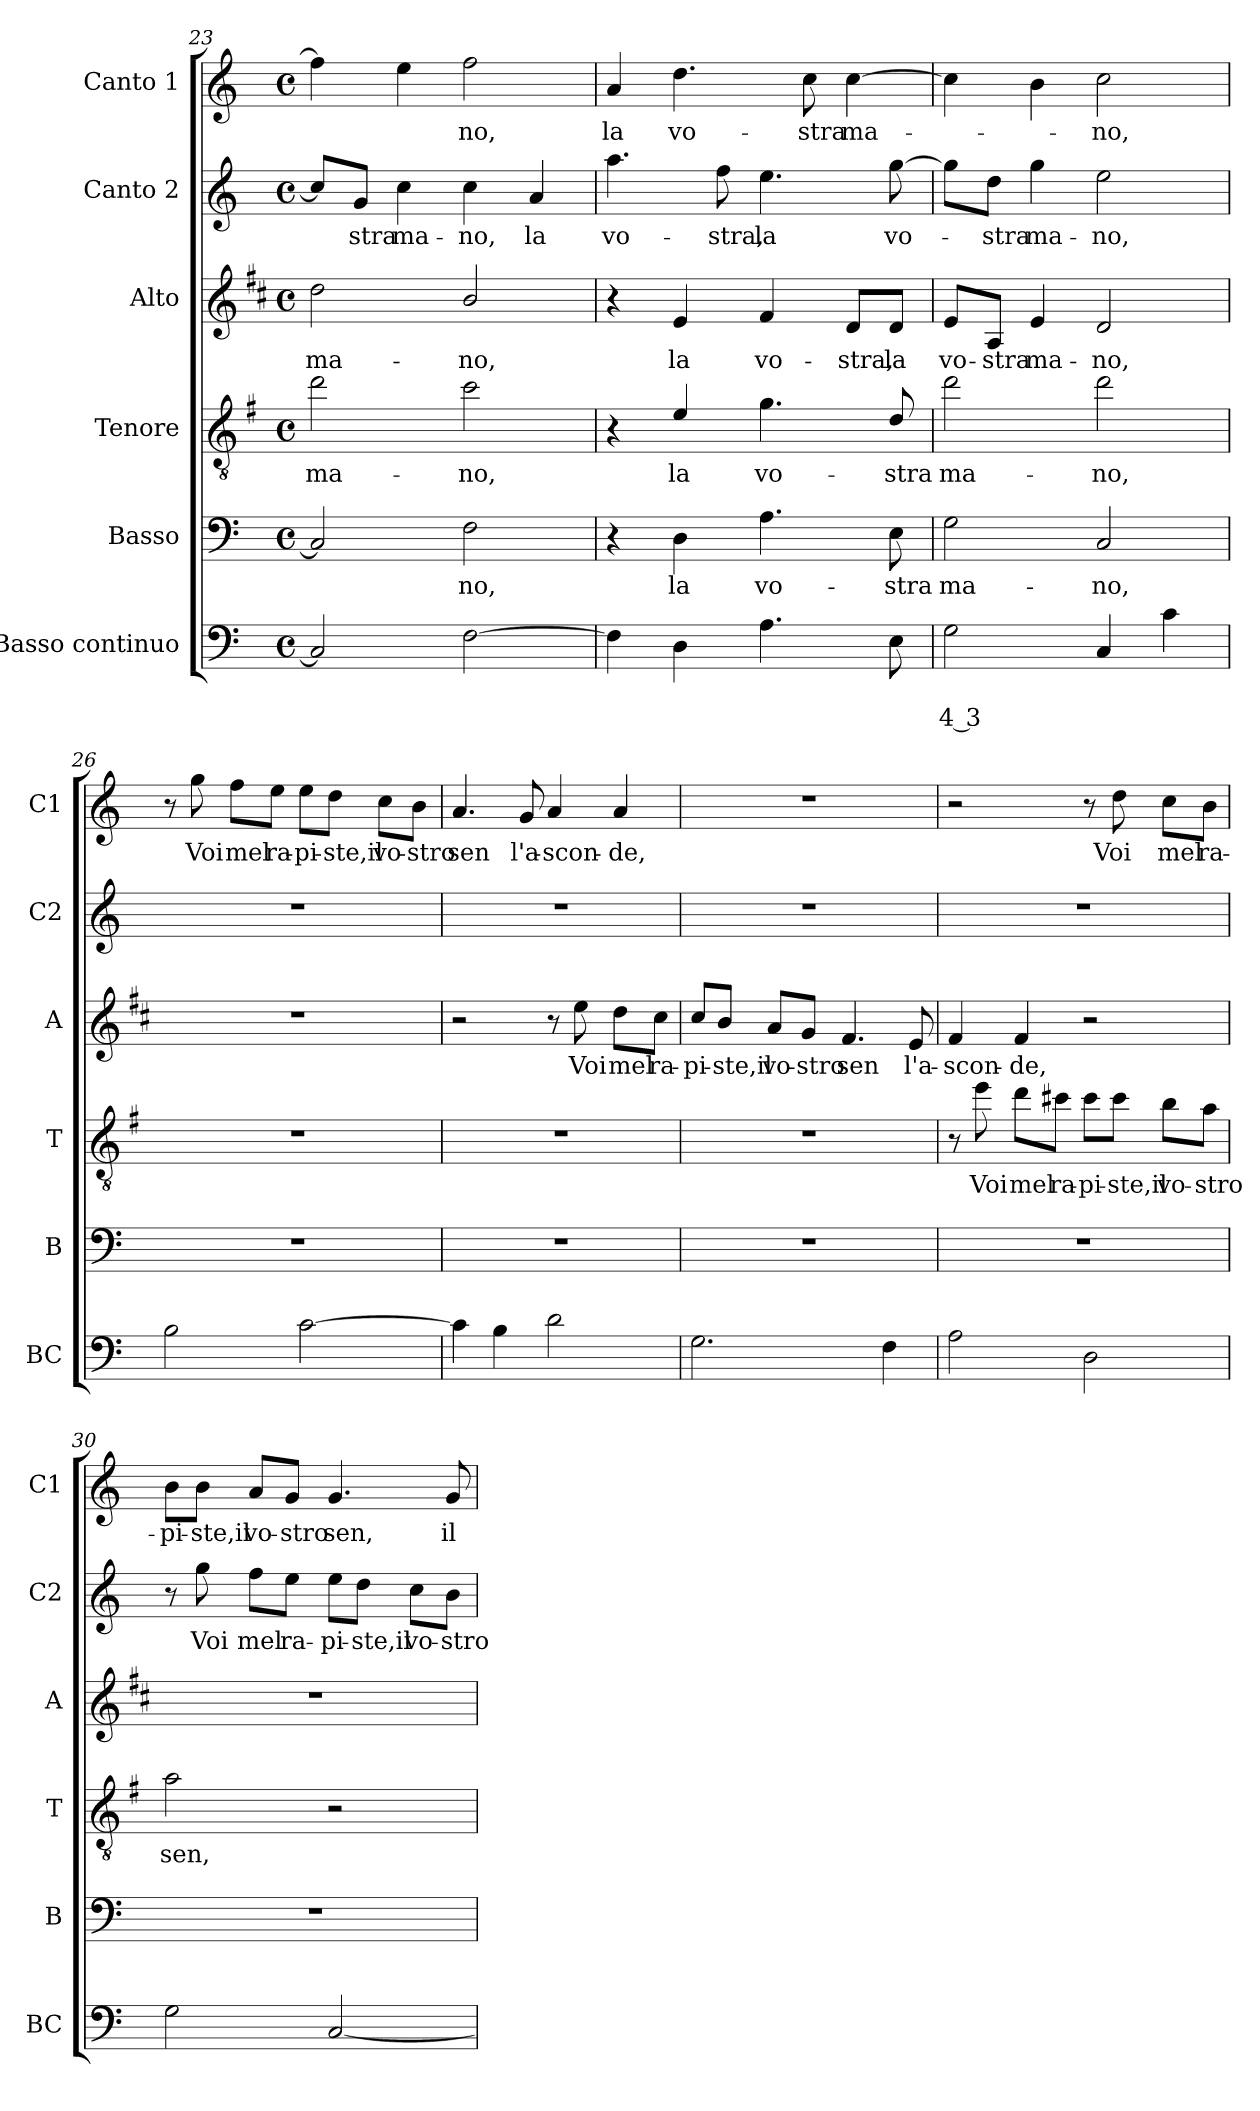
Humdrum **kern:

**kern	**text	**text	**kern	**text	**kern	**text	**kern	**text	**kern	**text	**kern	**text
*part6	*part6	*part6	*part5	*part5	*part4	*part4	*part3	*part3	*part2	*part2	*part1	*part1
*staff6	*staff6	*staff6	*staff5	*staff5	*staff4	*staff4	*staff3	*staff3	*staff2	*staff2	*staff1	*staff1
*I"Basso continuo	*	*	*I"Basso	*	*I"Tenore	*	*I"Alto	*	*I"Canto 2	*	*I"Canto 1	*
*I'BC	*	*	*I'B	*	*I'T	*	*I'A	*	*I'C2	*	*I'C1	*
!!LO:PB:g=z
*clefF4	*	*	*clefF4	*	*clefGv2	*	*clefG2	*	*clefG2	*	*clefG2	*
*	*	*	*	*	*ITrd4c7	*	*ITrd1c2	*	*	*	*	*
*k[]	*	*	*k[]	*	*k[]	*	*k[]	*	*k[]	*	*k[]	*
*C:	*	*	*C:	*	*C:	*	*C:	*	*C:	*	*C:	*
*M4/4	*	*	*M4/4	*	*M4/4	*	*M4/4	*	*M4/4	*	*M4/4	*
*met(c)	*	*	*met(c)	*	*met(c)	*	*met(c)	*	*met(c)	*	*met(c)	*
=23	=23	=23	=23	=23	=23	=23	=23	=23	=23	=23	=23	=23
!	!	!	!	!	!	!LO:LY:b	!	!LO:LY:b	!	!	!	!
2C/]	.	.	2C/]	.	2g\	ma-	2cc\	ma-	8cc/L]	.	4ff\]	.
!	!	!	!	!	!	!	!	!	!	!LO:LY:b	!	!
.	.	.	.	.	.	.	.	.	8g/J	-stra	.	.
!	!	!	!	!	!	!	!	!	!	!LO:LY:b	!	!
.	.	.	.	.	.	.	.	.	4cc\	ma-	4ee\	.
!	!	!	!	!LO:LY:b	!	!LO:LY:b	!	!LO:LY:b	!	!LO:LY:b	!	!LO:LY:b
[2F\	.	.	2F\	-no,	2f\	-no,	2a/	-no,	4cc\	-no,	2ff\	-no,
!	!	!	!	!	!	!	!	!	!	!LO:LY:b	!	!
.	.	.	.	.	.	.	.	.	4a/	la	.	.
=24	=24	=24	=24	=24	=24	=24	=24	=24	=24	=24	=24	=24
!	!	!	!	!	!	!	!	!	!	!LO:LY:b	!	!LO:LY:b
4F\]	.	.	4r	.	4r	.	4r	.	4.aa\	vo-	4a/	la
!	!	!	!	!LO:LY:b	!	!LO:LY:b	!	!LO:LY:b	!	!	!	!LO:LY:b
4D\	.	.	4D\	la	4A/	la	4d/	la	.	.	4.dd\	vo-
!	!	!	!	!	!	!	!	!	!	!LO:LY:b	!	!
.	.	.	.	.	.	.	.	.	8ff\	-stra,	.	.
!	!	!	!	!LO:LY:b	!	!LO:LY:b	!	!LO:LY:b	!	!LO:LY:b	!	!
4.A\	.	.	4.A\	vo-	4.c\	vo-	4e/	vo-	4.ee\	la	.	.
!	!	!	!	!	!	!	!	!	!	!	!	!LO:LY:b
.	.	.	.	.	.	.	.	.	.	.	8cc\	-stra
!	!	!	!	!	!	!	!	!LO:LY:b	!	!	!	!LO:LY:b
.	.	.	.	.	.	.	8c/L	-stra,	.	.	[4cc\	ma-
!	!	!	!	!LO:LY:b	!	!LO:LY:b	!	!LO:LY:b	!	!LO:LY:b	!	!
8E\	.	.	8E\	-stra	8G/	-stra	8c/J	la	[8gg\	vo-	.	.
=25	=25	=25	=25	=25	=25	=25	=25	=25	=25	=25	=25	=25
!	!	!LO:LY:b	!	!LO:LY:b	!	!LO:LY:b	!	!LO:LY:b	!	!	!	!
2G\	.	4 3	2G\	ma-	2g\	ma-	8d/L	vo-	8gg\L]	.	4cc\]	.
!	!	!	!	!	!	!	!	!LO:LY:b	!	!LO:LY:b	!	!
.	.	.	.	.	.	.	8G/J	-stra	8dd\J	-stra	.	.
!	!	!	!	!	!	!	!	!LO:LY:b	!	!LO:LY:b	!	!
.	.	.	.	.	.	.	4d/	ma-	4gg\	ma-	4b\	.
!	!	!	!	!LO:LY:b	!	!LO:LY:b	!	!LO:LY:b	!	!LO:LY:b	!	!LO:LY:b
4C/	.	.	2C/	-no,	2g\	-no,	2c/	-no,	2ee\	-no,	2cc\	-no,
4c\	.	.	.	.	.	.	.	.	.	.	.	.
=26	=26	=26	=26	=26	=26	=26	=26	=26	=26	=26	=26	=26
2B\	.	.	1r	.	1r	.	1r	.	1r	.	8r	.
!	!	!	!	!	!	!	!	!	!	!	!	!LO:LY:b
.	.	.	.	.	.	.	.	.	.	.	8gg\	Voi
!	!	!	!	!	!	!	!	!	!	!	!	!LO:LY:b
.	.	.	.	.	.	.	.	.	.	.	8ff\L	mel
!	!	!	!	!	!	!	!	!	!	!	!	!LO:LY:b
.	.	.	.	.	.	.	.	.	.	.	8ee\J	ra-
!	!	!	!	!	!	!	!	!	!	!	!	!LO:LY:b
[2c\	.	.	.	.	.	.	.	.	.	.	8ee\L	-pi-
!	!	!	!	!	!	!	!	!	!	!	!	!LO:LY:b
.	.	.	.	.	.	.	.	.	.	.	8dd\J	-ste,il
!	!	!	!	!	!	!	!	!	!	!	!	!LO:LY:b
.	.	.	.	.	.	.	.	.	.	.	8cc\L	vo-
!	!	!	!	!	!	!	!	!	!	!	!	!LO:LY:b
.	.	.	.	.	.	.	.	.	.	.	8b\J	-stro
=27	=27	=27	=27	=27	=27	=27	=27	=27	=27	=27	=27	=27
!	!	!	!	!	!	!	!	!	!	!	!	!LO:LY:b
4c\]	.	.	1r	.	1r	.	2r	.	1r	.	4.a/	sen
4B\	.	.	.	.	.	.	.	.	.	.	.	.
!	!	!	!	!	!	!	!	!	!	!	!	!LO:LY:b
.	.	.	.	.	.	.	.	.	.	.	8g/	l'a-
!	!	!	!	!	!	!	!	!	!	!	!	!LO:LY:b
2d\	.	.	.	.	.	.	8r	.	.	.	4a/	-scon-
!	!	!	!	!	!	!	!	!LO:LY:b	!	!	!	!
.	.	.	.	.	.	.	8dd\	Voi	.	.	.	.
!	!	!	!	!	!	!	!	!LO:LY:b	!	!	!	!LO:LY:b
.	.	.	.	.	.	.	8cc\L	mel	.	.	4a/	-de,
!	!	!	!	!	!	!	!	!LO:LY:b	!	!	!	!
.	.	.	.	.	.	.	8b\J	ra-	.	.	.	.
!!LO:LB:g=z
=28	=28	=28	=28	=28	=28	=28	=28	=28	=28	=28	=28	=28
!	!	!	!	!	!	!	!	!LO:LY:b	!	!	!	!
2.G\	.	.	1r	.	1r	.	8b/L	-pi-	1r	.	1r	.
!	!	!	!	!	!	!	!	!LO:LY:b	!	!	!	!
.	.	.	.	.	.	.	8a/J	-ste,il	.	.	.	.
!	!	!	!	!	!	!	!	!LO:LY:b	!	!	!	!
.	.	.	.	.	.	.	8g/L	vo-	.	.	.	.
!	!	!	!	!	!	!	!	!LO:LY:b	!	!	!	!
.	.	.	.	.	.	.	8f/J	-stro	.	.	.	.
!	!	!	!	!	!	!	!	!LO:LY:b	!	!	!	!
.	.	.	.	.	.	.	4.e/	sen	.	.	.	.
4F\	.	.	.	.	.	.	.	.	.	.	.	.
!	!	!	!	!	!	!	!	!LO:LY:b	!	!	!	!
.	.	.	.	.	.	.	8d/	l'a-	.	.	.	.
=29	=29	=29	=29	=29	=29	=29	=29	=29	=29	=29	=29	=29
!	!	!	!	!	!	!	!	!LO:LY:b	!	!	!	!
2A\	.	.	1r	.	8r	.	4e/	-scon-	1r	.	2r	.
!	!	!	!	!	!	!LO:LY:b	!	!	!	!	!	!
.	.	.	.	.	8a\	Voi	.	.	.	.	.	.
!	!	!	!	!	!	!LO:LY:b	!	!LO:LY:b	!	!	!	!
.	.	.	.	.	8g\L	mel	4e/	-de,	.	.	.	.
!	!	!	!	!	!	!LO:LY:b	!	!	!	!	!	!
.	.	.	.	.	8f#X\J	ra-	.	.	.	.	.	.
!	!	!	!	!	!	!LO:LY:b	!	!	!	!	!	!
2D\	.	.	.	.	8f#\L	-pi-	2r	.	.	.	8r	.
!	!	!	!	!	!	!LO:LY:b	!	!	!	!	!	!LO:LY:b
.	.	.	.	.	8f#\J	-ste,il	.	.	.	.	8dd\	Voi
!	!	!	!	!	!	!LO:LY:b	!	!	!	!	!	!LO:LY:b
.	.	.	.	.	8e\L	vo-	.	.	.	.	8cc\L	mel
!	!	!	!	!	!	!LO:LY:b	!	!	!	!	!	!LO:LY:b
.	.	.	.	.	8d\J	-stro	.	.	.	.	8b\J	ra-
=30	=30	=30	=30	=30	=30	=30	=30	=30	=30	=30	=30	=30
!	!	!	!	!	!	!LO:LY:b	!	!	!	!	!	!LO:LY:b
2G\	.	.	1r	.	2d\	sen,	1r	.	8r	.	8b\L	-pi-
!	!	!	!	!	!	!	!	!	!	!LO:LY:b	!	!LO:LY:b
.	.	.	.	.	.	.	.	.	8gg\	Voi	8b\J	-ste,il
!	!	!	!	!	!	!	!	!	!	!LO:LY:b	!	!LO:LY:b
.	.	.	.	.	.	.	.	.	8ff\L	mel	8a/L	vo-
!	!	!	!	!	!	!	!	!	!	!LO:LY:b	!	!LO:LY:b
.	.	.	.	.	.	.	.	.	8ee\J	ra-	8g/J	-stro
!	!	!	!	!	!	!	!	!	!	!LO:LY:b	!	!LO:LY:b
[2C/	.	.	.	.	2r	.	.	.	8ee\L	-pi-	4.g/	sen,
!	!	!	!	!	!	!	!	!	!	!LO:LY:b	!	!
.	.	.	.	.	.	.	.	.	8dd\J	-ste,il	.	.
!	!	!	!	!	!	!	!	!	!	!LO:LY:b	!	!
.	.	.	.	.	.	.	.	.	8cc\L	vo-	.	.
!	!	!	!	!	!	!	!	!	!	!LO:LY:b	!	!LO:LY:b
.	.	.	.	.	.	.	.	.	8b\J	-stro	8g/	il
=	=	=	=	=	=	=	=	=	=	=	=	=
*-	*-	*-	*-	*-	*-	*-	*-	*-	*-	*-	*-	*-
